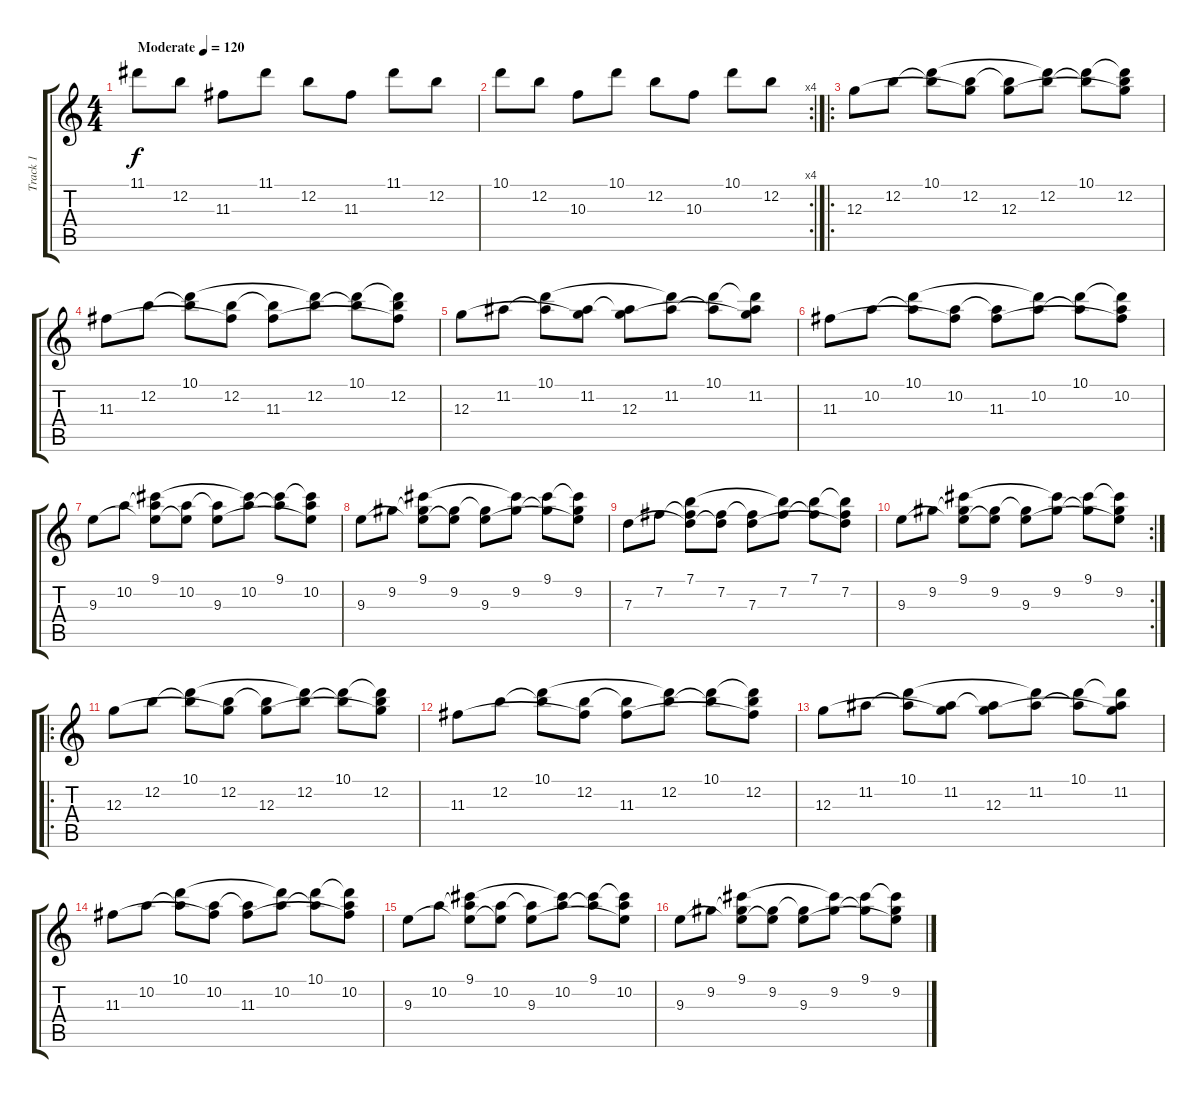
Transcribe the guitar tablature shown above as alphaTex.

\track ("Track 1" "Track 1") {instrument electricguitarjazz}
\staff {score tabs}
\tuning (E4 B3 G3 D3 A2 E2) {hide}
\ts (4 4)
\tempo (120 "Moderate")
\clef g2
\ks c
11.1.8{dy f instrument electricguitarjazz} 12.2.8 11.3.8 11.1.8 12.2.8 11.3.8 11.1.8 12.2.8 |
\rc 4
10.1.8 12.2.8 10.3.8 10.1.8 12.2.8 10.3.8 10.1.8 12.2.8 |
\ro
12.3.8 12.2.8 (10.1 12.2{t}).8 (12.2 12.3{t}).8 (12.2{t} 12.3).8 (10.1{t} 12.2).8 (10.1 12.2{t}).8 (10.1{t} 12.2 12.3{t}).8 |
11.3.8 12.2.8 (10.1 12.2{t}).8 (12.2 11.3{t}).8 (12.2{t} 11.3).8 (10.1{t} 12.2).8 (10.1 12.2{t}).8 (10.1{t} 12.2 11.3{t}).8 |
12.3.8 11.2.8 (10.1 11.2{t}).8 (11.2 12.3{t}).8 (11.2{t} 12.3).8 (10.1{t} 11.2).8 (10.1 11.2{t}).8 (10.1{t} 11.2 12.3{t}).8 |
11.3.8 10.2.8 (10.1 10.2{t}).8 (10.2 11.3{t}).8 (10.2{t} 11.3).8 (10.1{t} 10.2).8 (10.1 10.2{t}).8 (10.1{t} 10.2 11.3{t}).8 |
9.3.8 10.2.8 (9.1 10.2{t} 9.3{t}).8 (10.2 9.3{t}).8 (10.2{t} 9.3).8 (9.1{t} 10.2).8 (9.1 10.2{t}).8 (9.1{t} 10.2 9.3{t}).8 |
9.3.8 9.2.8 (9.1 9.2{t} 9.3{t}).8 (9.2 9.3{t}).8 (9.2{t} 9.3).8 (9.1{t} 9.2).8 (9.1 9.2{t}).8 (9.1{t} 9.2 9.3{t}).8 |
7.3.8 7.2.8 (7.1 7.2{t} 7.3{t}).8 (7.2 7.3{t}).8 (7.2{t} 7.3).8 (7.1{t} 7.2).8 (7.1 7.2{t}).8 (7.1{t} 7.2 7.3{t}).8 |
\rc 2
9.3.8 9.2.8 (9.1 9.2{t} 9.3{t}).8 (9.2 9.3{t}).8 (9.2{t} 9.3).8 (9.1{t} 9.2).8 (9.1 9.2{t}).8 (9.1{t} 9.2 9.3{t}).8 |
\ro
12.3.8 12.2.8 (10.1 12.2{t}).8 (12.2 12.3{t}).8 (12.2{t} 12.3).8 (10.1{t} 12.2).8 (10.1 12.2{t}).8 (10.1{t} 12.2 12.3{t}).8 |
11.3.8 12.2.8 (10.1 12.2{t}).8 (12.2 11.3{t}).8 (12.2{t} 11.3).8 (10.1{t} 12.2).8 (10.1 12.2{t}).8 (10.1{t} 12.2 11.3{t}).8 |
12.3.8 11.2.8 (10.1 11.2{t}).8 (11.2 12.3{t}).8 (11.2{t} 12.3).8 (10.1{t} 11.2).8 (10.1 11.2{t}).8 (10.1{t} 11.2 12.3{t}).8 |
11.3.8 10.2.8 (10.1 10.2{t}).8 (10.2 11.3{t}).8 (10.2{t} 11.3).8 (10.1{t} 10.2).8 (10.1 10.2{t}).8 (10.1{t} 10.2 11.3{t}).8 |
9.3.8 10.2.8 (9.1 10.2{t} 9.3{t}).8 (10.2 9.3{t}).8 (10.2{t} 9.3).8 (9.1{t} 10.2).8 (9.1 10.2{t}).8 (9.1{t} 10.2 9.3{t}).8 |
9.3.8 9.2.8 (9.1 9.2{t} 9.3{t}).8 (9.2 9.3{t}).8 (9.2{t} 9.3).8 (9.1{t} 9.2).8 (9.1 9.2{t}).8 (9.1{t} 9.2 9.3{t}).8
